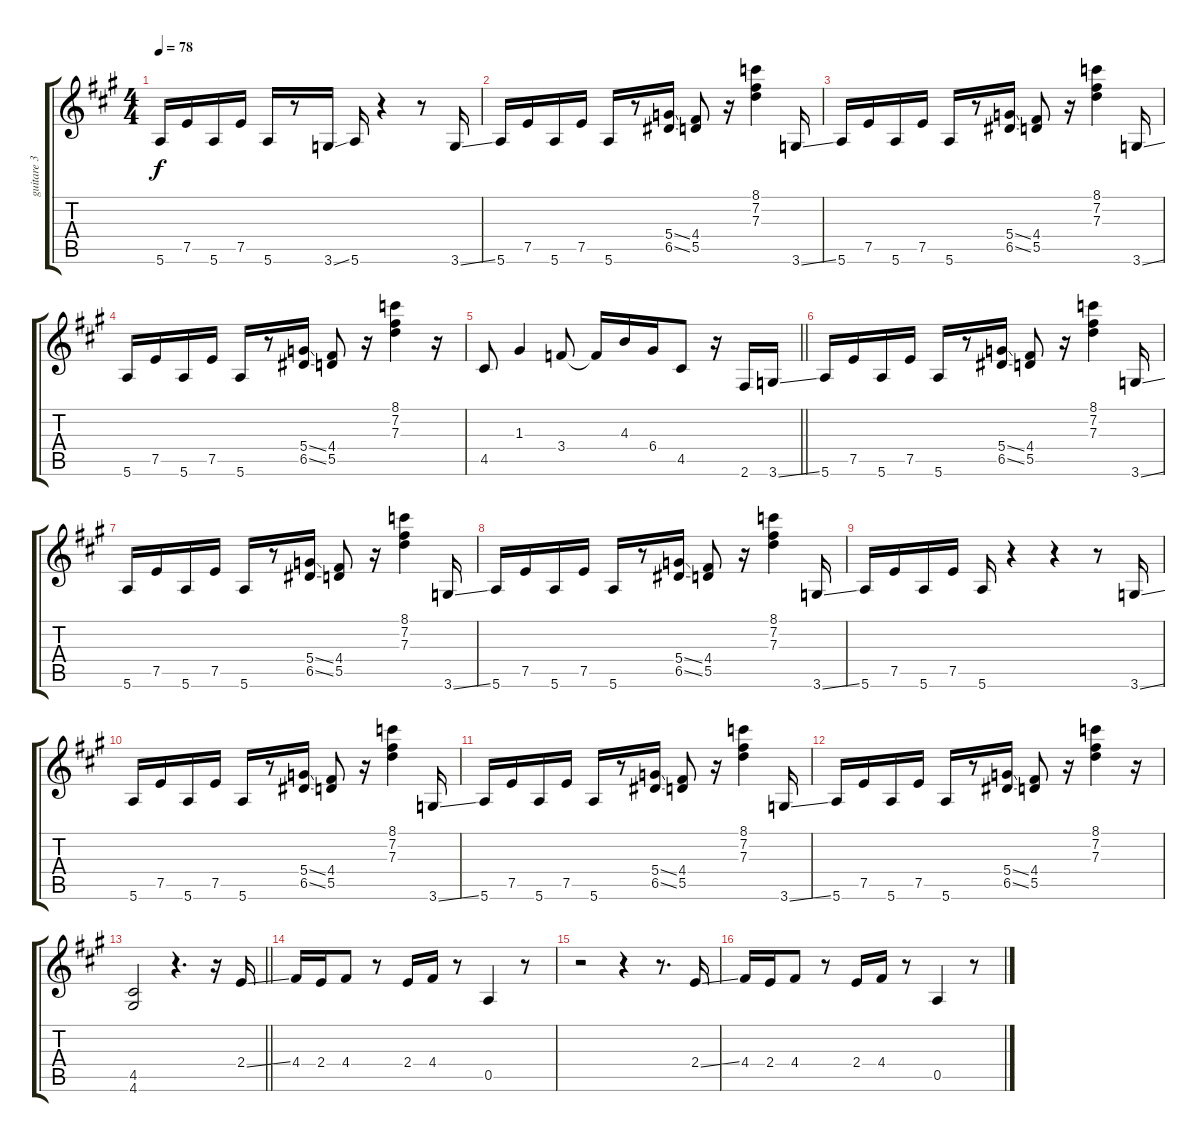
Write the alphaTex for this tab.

\track ("guitare 3" "guitare 3") {instrument distortionguitar}
\staff {score tabs}
\tuning (E4 B3 G3 D3 A2 E2) {hide}
\ts (4 4)
\tempo 78
\clef g2
\ks a
5.6.16{dy f} 7.5.16 5.6.16 7.5.16 5.6.16 r.8 3.6{ss}.16 5.6.16 r.4 r.8 3.6{ss}.16 |
5.6.16 7.5.16 5.6.16 7.5.16 5.6.16 r.8 (5.4{ss} 6.5{ss}).16 (4.4 5.5).8 r.16 (8.1 7.2 7.3).4 3.6{ss}.16 |
5.6.16 7.5.16 5.6.16 7.5.16 5.6.16 r.8 (5.4{ss} 6.5{ss}).16 (4.4 5.5).8 r.16 (8.1 7.2 7.3).4 3.6{ss}.16 |
5.6.16 7.5.16 5.6.16 7.5.16 5.6.16 r.8 (5.4{ss} 6.5{ss}).16 (4.4 5.5).8 r.16 (8.1 7.2 7.3).4 r.16 |
\barLineRight lightlight
4.5.8 1.3.4 3.4.8 3.4{t}.16 4.3.16 6.4.16 4.5.8 r.16 2.6.16 3.6{ss}.16 |
5.6.16 7.5.16 5.6.16 7.5.16 5.6.16 r.8 (5.4{ss} 6.5{ss}).16 (4.4 5.5).8 r.16 (8.1 7.2 7.3).4 3.6{ss}.16 |
5.6.16 7.5.16 5.6.16 7.5.16 5.6.16 r.8 (5.4{ss} 6.5{ss}).16 (4.4 5.5).8 r.16 (8.1 7.2 7.3).4 3.6{ss}.16 |
5.6.16 7.5.16 5.6.16 7.5.16 5.6.16 r.8 (5.4{ss} 6.5{ss}).16 (4.4 5.5).8 r.16 (8.1 7.2 7.3).4 3.6{ss}.16 |
5.6.16 7.5.16 5.6.16 7.5.16 5.6.16 r.4 r.4 r.8 3.6{ss}.16 |
5.6.16 7.5.16 5.6.16 7.5.16 5.6.16 r.8 (5.4{ss} 6.5{ss}).16 (4.4 5.5).8 r.16 (8.1 7.2 7.3).4 3.6{ss}.16 |
5.6.16 7.5.16 5.6.16 7.5.16 5.6.16 r.8 (5.4{ss} 6.5{ss}).16 (4.4 5.5).8 r.16 (8.1 7.2 7.3).4 3.6{ss}.16 |
5.6.16 7.5.16 5.6.16 7.5.16 5.6.16 r.8 (5.4{ss} 6.5{ss}).16 (4.4 5.5).8 r.16 (8.1 7.2 7.3).4 r.16 |
\barLineRight lightlight
(4.5 4.6).2 r.4{d} r.16 2.4{ss}.16 |
4.4.16 2.4.16 4.4.8 r.8 2.4.16 4.4.16 r.8 0.5.4 r.8 |
r.2 r.4 r.8{d} 2.4{ss}.16 |
4.4.16 2.4.16 4.4.8 r.8 2.4.16 4.4.16 r.8 0.5.4 r.8
